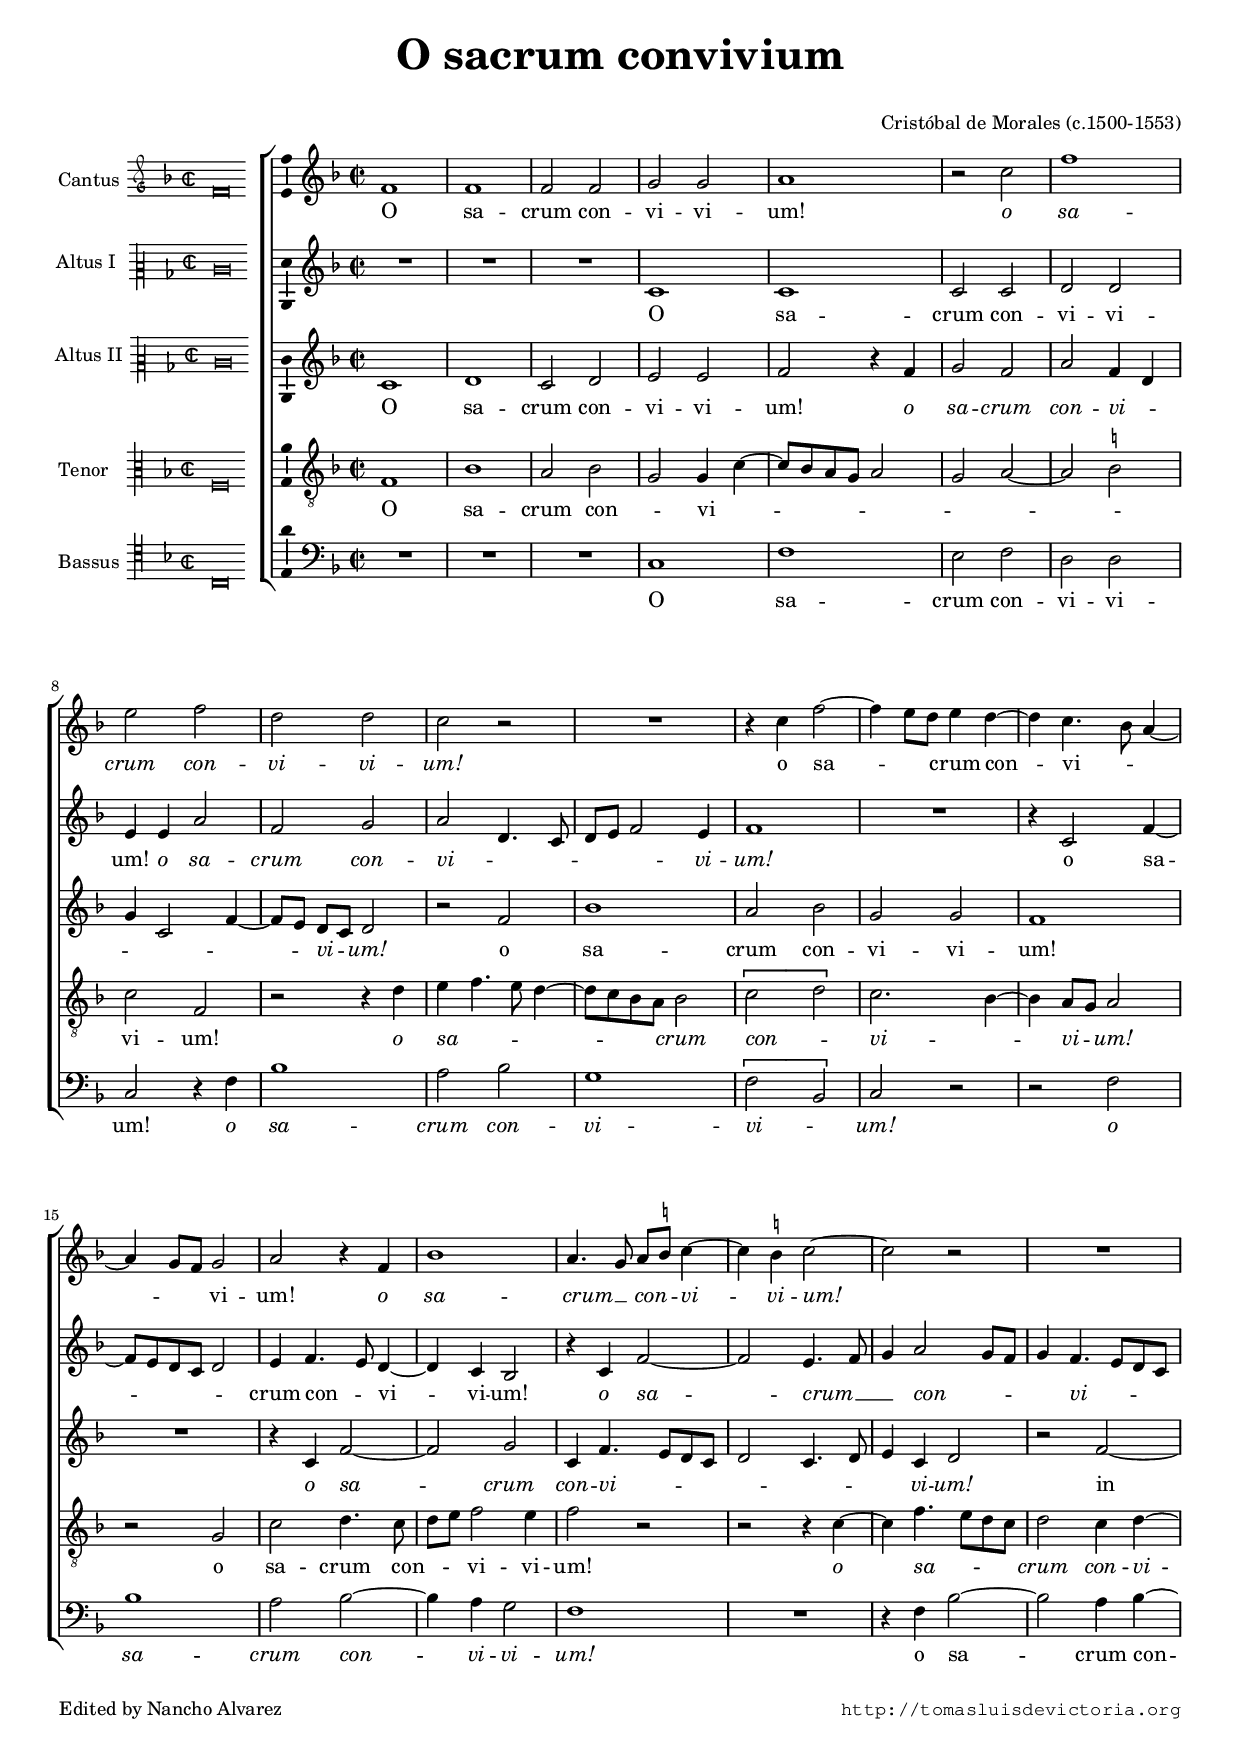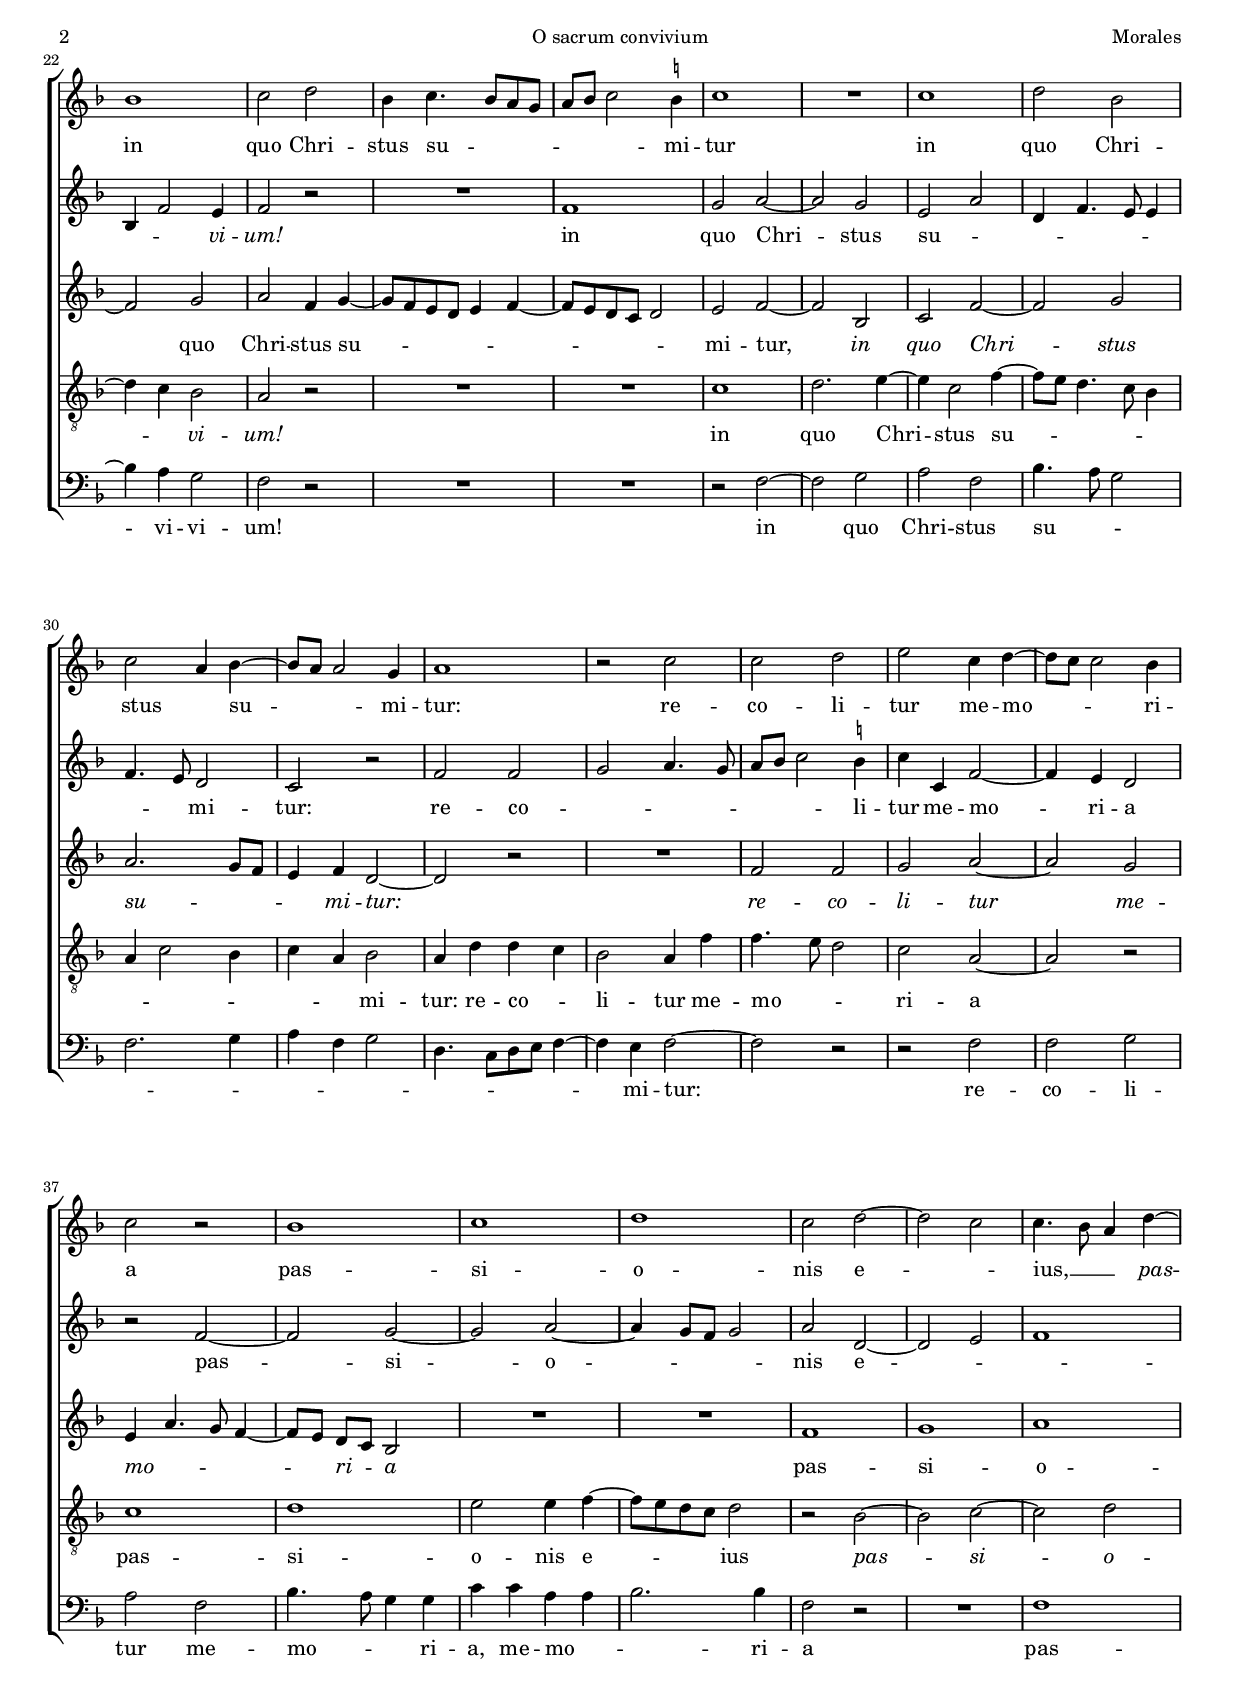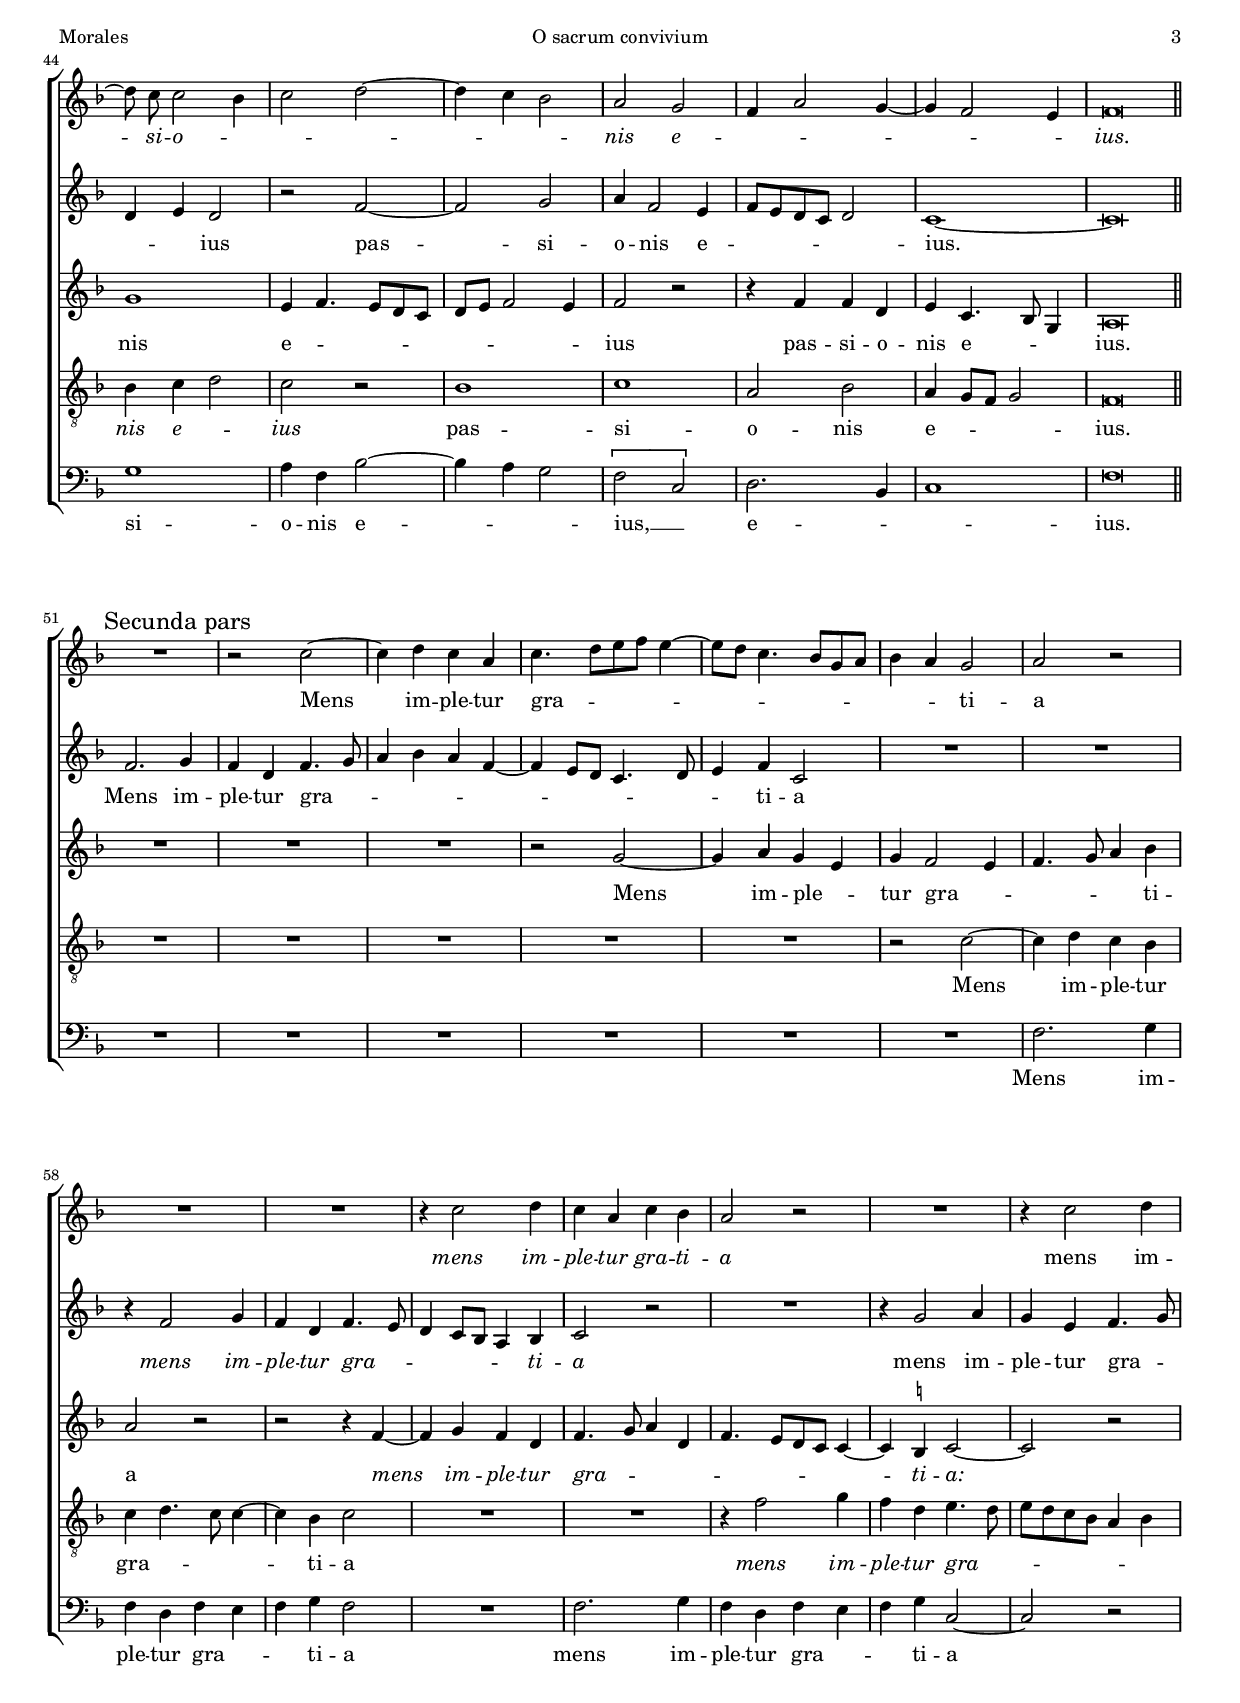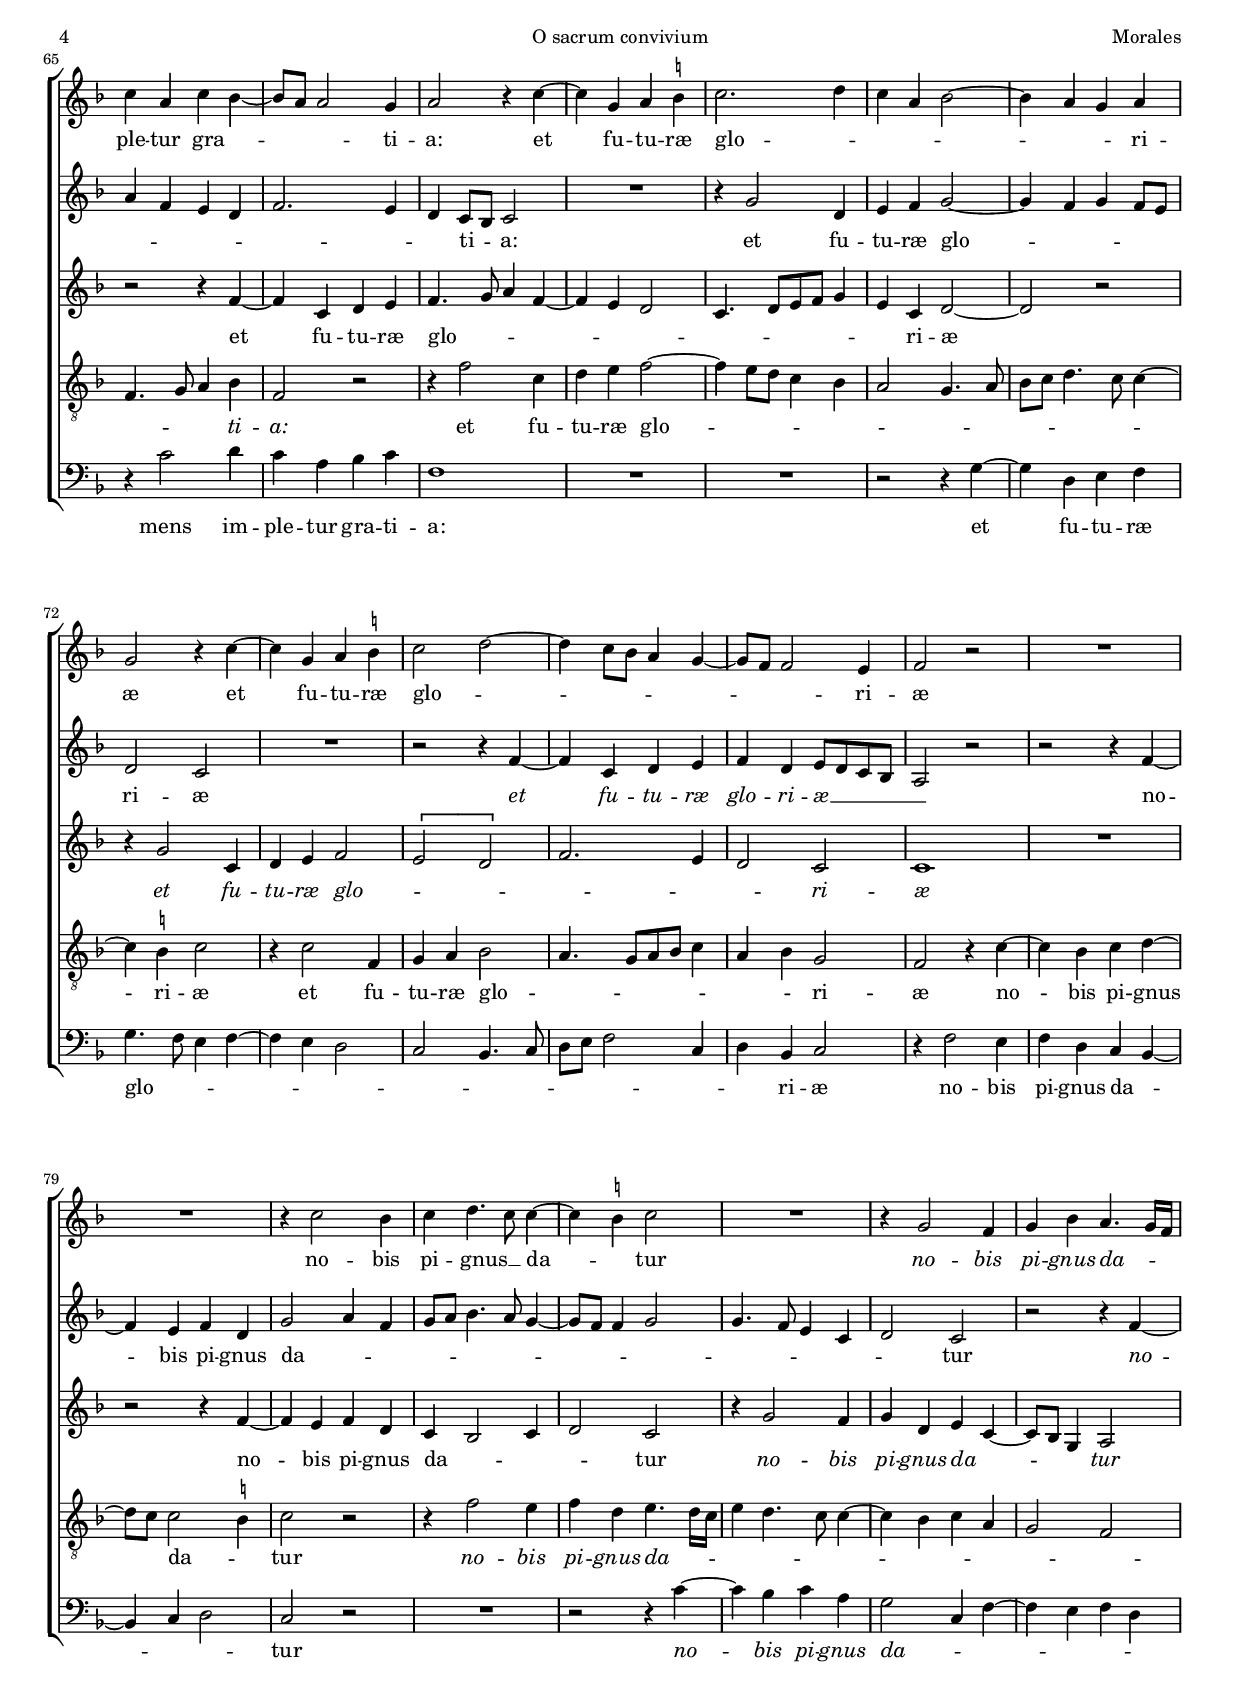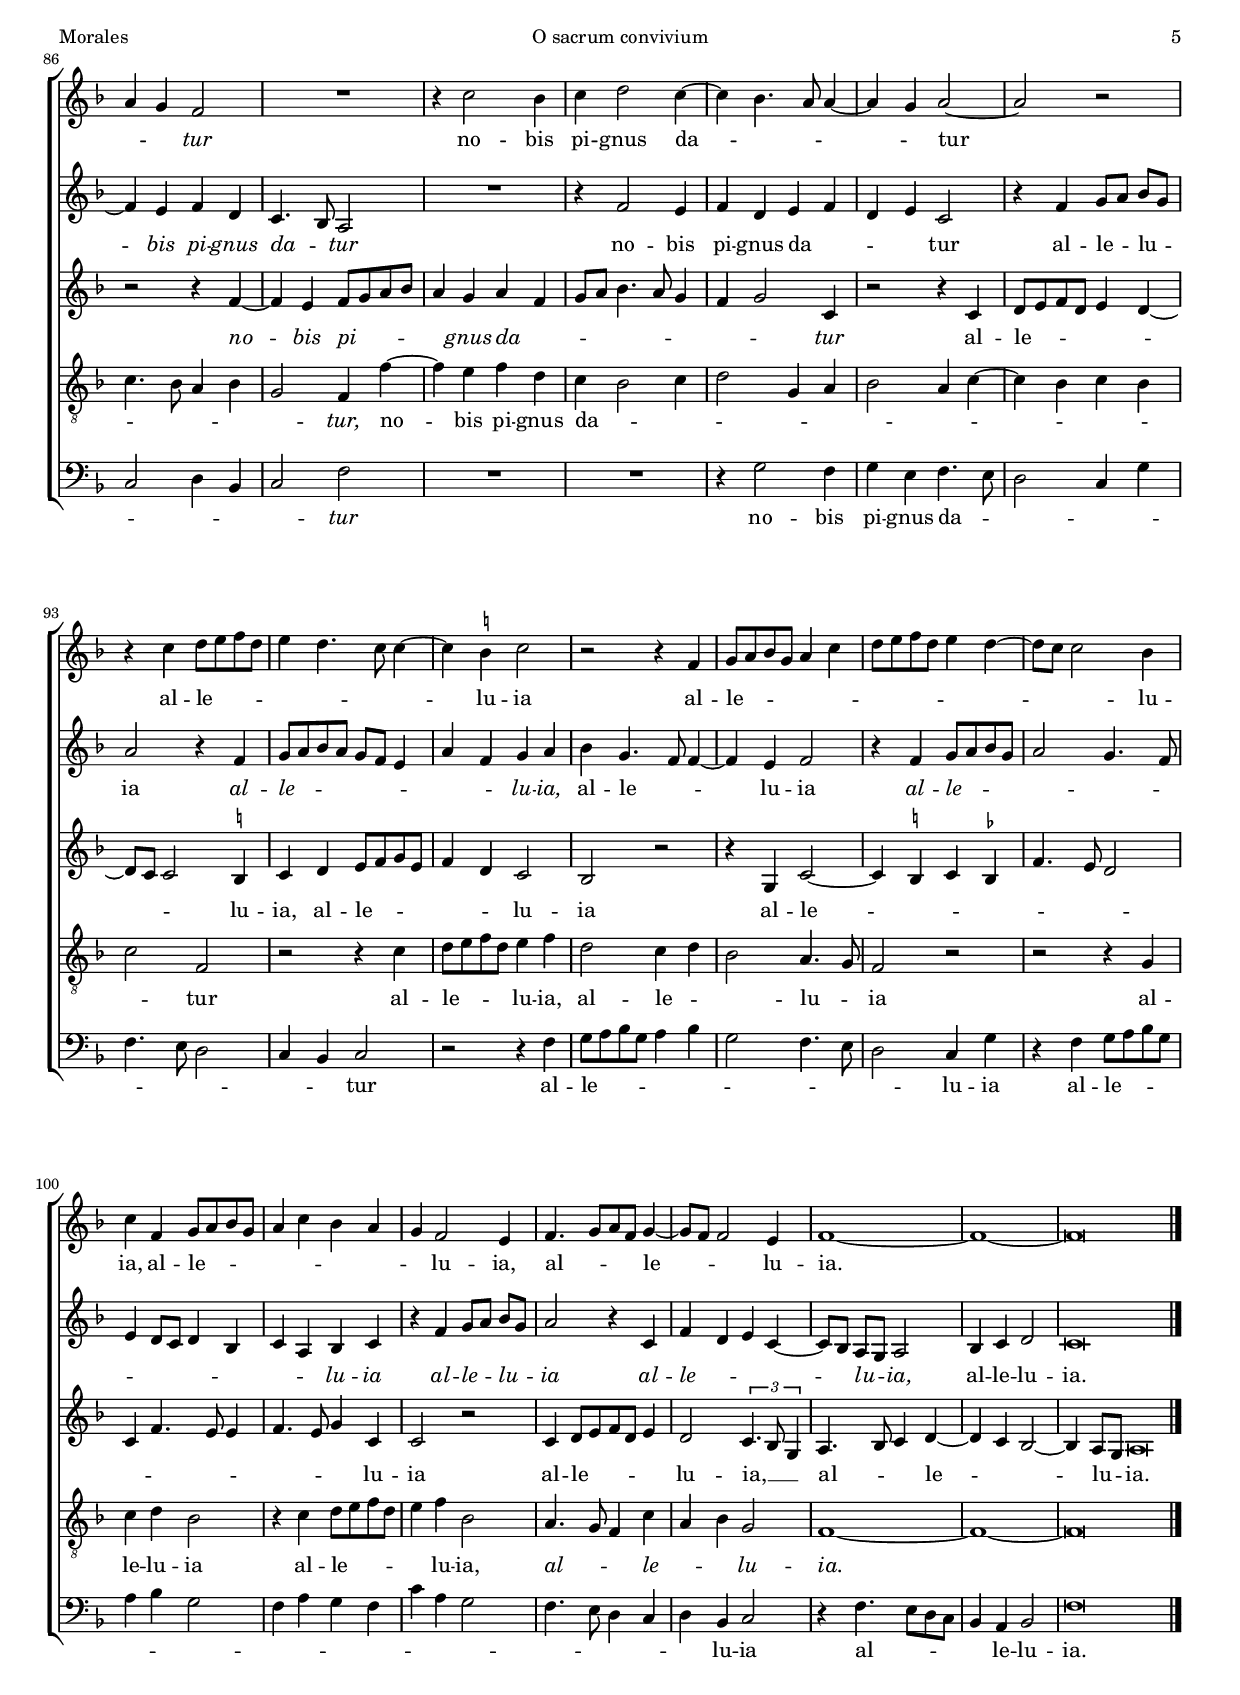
\version "2.22.0"

#(set-default-paper-size "a4")
#(set-global-staff-size 16.4)
#(ly:set-option 'point-and-click #f)
%mobile -s15.0 -i3.2

italicas=\override LyricText.font-shape = #'italic
rectas=\override LyricText.font-shape = #'upright
ss=\once \set suggestAccidentals = ##t
incipitwidth = 20
mtempo={\tempo 4 = 100}
mtempob={\tempo 4 = 50}
mt=#(define-music-function (offset) (number?) ; move lyric text
      #{ \once \override LyricText.X-offset = -$offset #})

htitle="O sacrum convivium"
hcomposer="Morales"

\header {
	title=\markup{\fontsize #3 "O sacrum convivium"}
	subtitle="  "
%	subsubtitle=\markup{\null \vspace #2 }
	composer="Cristóbal de Morales (c.1500-1553)"
        pdfauthor=\composer
	%opus="(-)"
	poet=\markup{}
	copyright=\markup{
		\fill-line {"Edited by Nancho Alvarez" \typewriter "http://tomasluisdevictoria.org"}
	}
%	tagline=""
}


global={\key f \major \time 2/2  \skip 1*50 \bar "||" \break
        \mark \markup{"Secunda pars"}
	\skip 1*57 \bar "|."
}

cantus={
	f'1
	f'
	f'2 f'
	g' g'
%5
	a'1
	r2 c''
	f''1
	e''2 f''
	d'' d''
%10
	c'' r
	R1*4/4
	r4 c'' f''2 ~
	f''4 e''8 d'' e''4 d'' ~
	d'' c''4. bes'8 a'4 ~
%15
	a' g'8 f' g'2
	a' r4 f'
	bes'1
	a'4. g'8 a' \ss b' c''4 ~
	c'' \ss b' c''2 ~
%20
	c'' r
	R1*4/4
	bes'1
	c''2 d''
	bes'4 c''4. bes'8 a' g'
%25
	a' bes' c''2 \ss b'4
	c''1
	R1*4/4
	c''1
	d''2 bes'
%30
	c'' a'4 bes' ~
	bes'8 a' a'2 g'4
	a'1
	r2 c''
	c'' d''
%35
	e'' c''4 d'' ~
	d''8 c'' c''2 bes'4
	c''2 r
	bes'1
	c''
%40
	d''
	c''2 d'' ~
	d'' c''
	c''4. bes'8 a'4 d'' ~
	\set Staff.autoBeaming = ##f
	d''8 c'' c''2 bes'4
	\set Staff.autoBeaming = ##t
%45
	c''2 d'' ~
	d''4 c'' bes'2
	a' g'
	f'4 a'2 g'4 ~
	g' f'2 e'4
%50
	f'\breve*1/2
	R1
	r2 c'' ~
	c''4 d'' c'' a'
	c''4.  d''8[ e'' f''] e''4 ~
%55
	e''8 d'' c''4. bes'8 g' a'
	bes'4 a' g'2
	a' r
	R1*4/4
	R1*4/4
%60
	r4 c''2 d''4
	c'' a' c'' bes'
	a'2 r
	R1*4/4
	r4 c''2 d''4
%65
	c'' a' c'' bes' ~
	bes'8 a' a'2 g'4
	a'2 r4 c'' ~
	c'' g' a' \ss b'
	c''2. d''4 |
%70
	c'' a' bes'2 ~
	bes'4 a' g' a'
	g'2 r4 c'' ~
	c'' g' a' \ss b'
	c''2 d'' ~
%75
	d''4 c''8 bes' a'4 g' ~
	g'8 f' f'2 e'4 
	f'2 r
	R1*4/4
	R1*4/4
%80
	r4 c''2 bes'4
	c'' d''4. c''8 c''4 ~
	c'' \ss b' c''2
	R1*4/4
	r4 g'2 f'4
%85
	g' bes' a'4. g'16 f'
	a'4 g' f'2
	R1*4/4
	r4 c''2 bes'4 |
	c'' d''2 c''4 ~
%90
	c'' bes'4. a'8 a'4 ~
	a' g' a'2 ~
	a' r
	r4 c'' d''8 e'' f'' d''
	e''4 d''4. c''8 c''4 ~
%95
	c'' \ss b' c''2
	r r4 f'
	g'8 a' bes' g' a'4 c''
	d''8 e'' f'' d'' e''4 d'' ~
	d''8 c'' c''2 bes'4
%100
	c'' f' g'8 a' bes' g'
	a'4 c'' bes' a'
	g' f'2 e'4
	f'4.  g'8[ a' f'] g'4 ~
	g'8 f' f'2 e'4
%105
	f'1 ~
	f' ~
	f'\breve*1/2
}

altus={
	R1*4/4
	R1*4/4
	R1*4/4
	c'1
%5
	c'
	c'2 c'
	d' d'
	e'4 e' a'2
	f' g'
%10
	a' d'4. c'8
	d' e' f'2 e'4
	f'1
	R1*4/4
	r4 c'2 f'4 ~
%15
	f'8 e' d' c' d'2
	e'4 f'4. e'8 d'4 ~
	d' c' bes2
	r4 c' f'2 ~
	f' e'4. f'8
%20
	g'4 a'2 g'8 f'
	g'4 f'4. e'8 d' c'
	bes4 f'2 e'4
	f'2 r
	R1*4/4
%25
	f'1
	g'2 a' ~
	a' g'
	e' a'
	d'4 f'4. e'8 e'4
%30
	f'4. e'8 d'2
	c' r
	f' f'
	g' a'4. g'8
	a' bes' c''2 \ss b'4
%35
	c'' c' f'2 ~
	f'4 e' d'2
	r f' ~
	f' g' ~
	g' a' ~
%40
	a'4 g'8 f' g'2
	a' d' ~
	d' e'
	f'1
	d'4 e' d'2
%45
	r f' ~
	f' g'
	a'4 f'2 e'4
	f'8 e' d' c' d'2
	c'1 ~
%50
	c'\breve*1/2
	f'2. g'4
	f' d' f'4. g'8
	a'4 bes' a' f' ~
	f' e'8 d' c'4. d'8
%55
	e'4 f' c'2
	R1*4/4
	R1*4/4
	r4 f'2 g'4
	f' d' f'4. e'8
%60
	d'4 c'8 bes a4 bes
	c'2 r
	R1*4/4
	r4 g'2 a'4
	g' e' f'4. g'8
%65
	a'4 f' e' d'
	f'2. e'4
	d' c'8 bes c'2
	R1*4/4
	r4 g'2 d'4
%70
	e' f' g'2 ~
	g'4 f' g' f'8 e'
	d'2 c'
	R1*4/4
	r2 r4 f' ~
%75
	f' c' d' e'
	f' d' e'8 d' c' bes
	a2 r
	r r4 f' ~
	f' e' f' d'
%80
	g'2 a'4 f'
	g'8 a' bes'4. a'8 g'4 ~
	g'8 f' f'4 g'2
	g'4. f'8 e'4 c'
	d'2 c'
%85
	r r4 f' ~
	f' e' f' d'
	c'4. bes8 a2
	R1*4/4
	r4 f'2 e'4
%90
	f' d' e' f'
	d' e' c'2
	r4 f'  g'8[ a']  bes'[ g']
	a'2 r4 f'
	g'8 a' bes' a' g' f' e'4
%95
	a' f' g' a'
	bes' g'4. f'8 f'4 ~
	f' e' f'2
	r4 f' g'8 a' bes' g'
	a'2 g'4. f'8
%100
	e'4 d'8 c' d'4 bes
	c' a bes c'
	r f'  g'8[ a']  bes'[ g']
	a'2 r4 c'
	f' d' e' c' ~
%105
	 c'8[ bes]  a[ g] a2
	bes4 c' d'2
	c'\breve*1/2
}

altusdos={
	c'1
	d'
	c'2 d'
	e' e'
%5
	f' r4 f'
	g'2 f'
	a' f'4 d'
	g' c'2 f'4 ~
	 f'8[ e']  d'[ c'] d'2
%10
	r f'
	bes'1
	a'2 bes'
	g' g'
	f'1
%15
	R1*4/4
	r4 c' f'2 ~
	f' g'
	c'4 f'4. e'8 d' c'
	d'2 c'4. d'8
%20
	e'4 c' d'2
	r f' ~
	f' g'
	a' f'4 g' ~
	g'8 f' e' d' e'4 f' ~
%25
	f'8 e' d' c' d'2
	e' f' ~
	f' bes
	c' f' ~
	f' g'
%30
	a'2. g'8 f'
	e'4 f' d'2 ~
	d' r
	R1*4/4
	f'2 f'
%35
	g' a' ~
	a' g'
	e'4 a'4. g'8 f'4 ~
	 f'8[ e']  d'[ c'] bes2
	R1*4/4
%40
	R1*4/4
	f'1
	g'
	a'
	g'
%45
	e'4 f'4. e'8 d' c'
	d' e' f'2 e'4
	f'2 r
	r4 f' f' d'
	e' c'4. bes8 g4
%50
	a\breve*1/2
	R1*4/4
	R1*4/4
	R1*4/4
	r2 g' ~
%55
	g'4 a' g' e'
	g' f'2 e'4
	f'4. g'8 a'4 bes'
	a'2 r
	r r4 f' ~
%60
	f' g' f' d'
	f'4. g'8 a'4 d'
	f'4.  e'8[ d' c'] c'4 ~
	c' \ss b c'2 ~
	c' r
%65
	r r4 f' ~
	f' c' d' e'
	f'4. g'8 a'4 f' ~
	f' e' d'2
	c'4.  d'8[ e' f'] g'4
%70
	e' c' d'2 ~
	d' r
	r4 g'2 c'4
	d' e' f'2
	\[e' d'\]
%75
	f'2. e'4
	d'2 c'
	c'1
	R1*4/4
	r2 r4 f' ~
%80
	f' e' f' d'
	c' bes2 c'4
	d'2 c'
	r4 g'2 f'4
	g' d' e' c' ~
%85
	c'8 bes g4 a2
	r r4 f' ~
	f' e' f'8 g' a' bes'
	a'4 g' a' f'
	g'8 a' bes'4. a'8 g'4
%90
	f' g'2 c'4
	r2 r4 c'
	d'8 e' f' d' e'4 d' ~
	d'8 c' c'2 \ss b4
	c' d' e'8 f' g' e'
%95
	f'4 d' c'2
	bes r
	r4 g c'2 ~
	c'4 \ss b c' \ss bes
	f'4. e'8 d'2
%100
	c'4 f'4. e'8 e'4
	f'4. e'8 g'4 c'
	c'2 r
	c'4  d'8[ e' f' d'] e'4
	d'2 \times 2/3{c'4. bes8 g4}
%105
	a4. bes8 c'4 d' ~
	d' c' bes2 ~
	bes4 a8 g \mtempob a\breve*1/4
}

tenor={
	f1
	bes
	a2 bes
	g g4 c' ~
%5
	c'8 bes a g a2
	g a ~
	a \ss b
	c' f
	r r4 d'
%10
	e' f'4. e'8 d'4 ~
	d'8 c' bes a bes2
	\[c' d'\]
	c'2. bes4 ~
	bes a8 g a2
%15
	r g
	c' d'4. c'8
	d' e' f'2 e'4
	f'2 r
	r r4 c' ~
%20
	c' f'4. e'8 d' c'
	d'2 c'4 d' ~
	d' c' bes2
	a r
	R1*4/4
%25
	R1*4/4
	c'1
	d'2. e'4 ~
	e' c'2 f'4 ~
	f'8 e' d'4. c'8 bes4
%30
	a c'2 bes4
	c' a bes2
	a4 d' d' c'
	bes2 a4 f'
	f'4. e'8 d'2
%35
	c' a ~
	a r
	c'1
	d'
	e'2 e'4 f' ~
%40
	f'8 e' d' c' d'2
	r bes ~
	bes c' ~
	c' d'
	bes4 c' d'2
%45
	c' r
	bes1
	c'
	a2 bes
	a4 g8 f g2
%50
	f\breve*1/2
	R1*4/4
	R1*4/4
	R1*4/4
	R1*4/4
%55
	R1*4/4
	r2 c' ~
	c'4 d' c' bes
	c' d'4. c'8 c'4 ~
	c' bes c'2
%60
	R1*4/4
	R1*4/4
	r4 f'2 g'4
	f' d' e'4. d'8
	e' d' c' bes a4 bes
%65
	f4. g8 a4 bes
	f2 r
	r4 f'2 c'4
	d' e' f'2 ~
	f'4 e'8 d' c'4 bes
%70
	a2 g4. a8
	bes c' d'4. c'8 c'4 ~
	c' \ss b c'2
	r4 c'2 f4
	g a bes2
%75
	a4.  g8[ a bes] c'4
	a bes g2
	f r4 c' ~
	c' bes c' d' ~
	d'8 c' c'2 \ss b4
%80
	c'2 r
	r4 f'2 e'4
	f' d' e'4. d'16 c'
	e'4 d'4. c'8 c'4 ~
	c' bes c' a
%85
	g2 f
	c'4. bes8 a4 bes
	g2 f4 f' ~
	f' e' f' d'
	c' bes2 c'4
%90
	d'2 g4 a
	bes2 a4 c' ~
	c' bes c' bes
	c'2 f
	r r4 c'
%95
	d'8 e' f' d' e'4 f'
	d'2 c'4 d'
	bes2 a4. g8
	f2 r
	r r4 g
%100
	c' d' bes2
	r4 c' d'8 e' f' d'
	e'4 f' bes2
	a4. g8 f4 c'
	a bes g2
%105
	f1 ~
	f ~
	f\breve*1/2
}

bassus={
	R1*4/4
	R1*4/4
	R1*4/4
	c1
%5
	f
	e2 f
	d d
	c r4 f
	bes1
%10
	a2 bes
	g1
	\[f2 bes,\]
	c r
	r f
%15
	bes1
	a2 bes ~
	bes4 a g2
	f1
	R1*4/4
%20
	r4 f bes2 ~
	bes a4 bes ~
	bes a g2
	f r
	R1*4/4
%25
	R1*4/4
	r2 f ~
	f g
	a f
	bes4. a8 g2
%30
	f2. g4
	a f g2
	d4.  c8[ d e] f4 ~
	f e f2 ~
	f r
%35
	r f
	f g
	a f
	bes4. a8 g4 g
	c' c' a a
%40
	bes2. bes4
	f2 r
	R1*4/4
	f1
	g
%45
	a4 f bes2 ~
	bes4 a g2
	\[f c\]
	d2. bes,4
	c1
%50
	f\breve*1/2
	R1*4/4
	R1*4/4
	R1*4/4
	R1*4/4
%55
	R1*4/4
	R1*4/4
	f2. g4
	f d f e
	f g f2
%60
	R1*4/4
	f2. g4
	f d f e
	f g c2 ~
	c r
%65
	r4 c'2 d'4
	c' a bes c'
	f1
	R1*4/4
	R1*4/4
%70
	r2 r4 g ~
	g d e f
	g4. f8 e4 f ~
	f e d2
	c bes,4. c8
%75
	d e f2 c4
	d bes, c2
	r4 f2 e4
	f d c bes, ~
	bes, c d2
%80
	c r
	R1*4/4
	r2 r4 c' ~
	c' bes c' a
	g2 c4 f ~ |
%85
	f e f d |
	c2 d4 bes, |
	c2 f |
	R1*4/4 |
	R1*4/4
%90
	r4 g2 f4
	g e f4. e8
	d2 c4 g
	f4. e8 d2
	c4 bes, c2
%95
	r r4 f
	g8 a bes g a4 bes
	g2 f4. e8
	d2 c4 g
	r f g8 a bes g
%100
	a4 bes g2
	f4 a g f
	c' a g2
	f4. e8 d4 c
	d bes, c2
%105
	r4 f4. e8 d c
	bes,4 a, bes,2
	f\breve*1/2
}

textocantus=\lyricmode{
O sa -- crum con -- vi -- vi -- um!
\italicas
o sa -- crum con -- vi -- vi -- um!
\rectas
o sa -- _ _ _ crum con -- _ vi -- _ _ _ _ _ vi -- um!
\italicas
o sa -- \mt #.5 crum __ _ \mt #.3 con -- _ vi -- _ vi -- um! _  
\rectas
in quo Chri -- stus su -- _ _ _ _ _ _ mi -- tur
in quo Chri -- \mt #.5 stus _ su -- _ _ _ mi -- tur:
re -- co -- li -- tur me -- mo -- _ _ _ ri -- a
pas -- si -- o -- nis e -- _ _ ius, __ _ _ 
\italicas
\mt #.5 pas -- _ si -- o -- _ _ _ _ _ _ nis e -- _ _ _ _ _ _ ius. 
\rectas
Mens _ im -- ple -- tur gra -- _ _ _ _ _ _ _ _ _ _ _ _ ti -- a
\italicas
mens im -- ple -- tur gra -- ti -- a 
\rectas
mens im -- ple -- tur \mt #.7 gra -- _ _ _ _ ti -- a:
et _ fu -- tu -- ræ glo -- _ _ _ _ _ _ _ ri -- æ 
et _ fu -- tu -- ræ glo -- _ _ _ _ _ _ _ _ _ ri -- æ
no -- bis pi -- \mt #.8 gnus __ _ da -- _ _ tur
\italicas
no -- bis pi -- gnus da -- _ _ _ _ tur 
\rectas
no -- bis pi -- gnus da -- _ _ _ _ _ _ tur _
al -- le -- _ _ _ _ _ _ _ _ lu -- ia
al -- le -- _ _ _ _ _ _ _ _ _ _ _ _ _ _ lu -- ia,
al -- le -- _ _ _ _ _ _ _ _ lu -- ia,
al -- _ _ _ le -- _ _ _ lu -- ia. _ _ 
}

textoaltus=\lyricmode{
O sa -- crum con -- vi -- vi -- um!
\italicas
o sa -- crum con -- vi -- _ _ _ _ _ vi -- um! 
\rectas
o sa -- _ _ _ _ _ crum con -- _ vi -- _ vi -- um!
\italicas
o sa -- _ crum __ _ _ con -- _ _ _ vi -- _ _ _ _ _ vi -- um! 
\rectas
in quo Chri -- _ stus su -- _ _ _ _ _ _ _ mi -- tur:
re -- co -- _ _ _ _ _ _ li -- tur me -- mo -- _ ri -- a
pas -- _ si -- _ o -- _ _ _ _ nis e -- _ _ _ _ _ ius
pas -- _ si -- o -- nis e -- _ _ _ _ _ ius. _
Mens im -- ple -- tur gra -- _ _ _ _ _ _ _ _ _ _ _ ti -- a
\italicas
mens im -- ple -- tur gra -- _ _ _ _ _ ti -- a 
\rectas
mens im -- ple -- tur gra -- _ _ _ _ _ _ _ _ ti -- _ a:
et fu -- tu -- ræ glo -- _ _ _ _ _ ri -- æ
\italicas
et _ fu -- tu -- ræ  glo -- ri -- æ __ _ _ _ _ 
\rectas
no -- _ bis pi -- gnus da -- _ _ _ _ _ _ _ _ _ _ _ _ _ _ _ _ tur
\italicas
no -- _ bis pi -- gnus da -- _ tur 
\rectas
no -- bis pi -- gnus da -- _ _ _ tur
al -- le -- _ lu -- _ ia
\italicas
al -- le -- _ _ _ _ _ _ _ _ lu -- ia, 
\rectas
al -- le -- _ _ _ lu -- ia
\italicas
al -- le -- _ _ _ _ _ _ _ _ _ _ _ _ _ lu -- ia
al -- le -- _ lu -- _ ia 
al -- le -- _ _ _ _ _ lu -- _ ia, 
\rectas
al -- le -- lu -- ia.
}

textoaltusdos=\lyricmode{
O sa -- crum con -- vi -- vi -- um!
\italicas
o sa -- crum con -- vi -- _ _ _ _ _ _ vi -- _ um! 
\rectas
o sa -- crum con -- vi -- vi -- um!
\italicas
o sa -- _ crum con -- vi -- _ _ _ _ _ _ _ vi -- um! 
\rectas
in _ quo Chri -- stus su -- _ _ _ _ _ _ _ _ _ _ _ mi -- tur, _
\italicas
in quo Chri -- _ stus su -- _ _ _ mi -- tur: _ 
re -- co -- li -- tur _ me -- mo -- _ _ _ _ _ ri -- _ a 
\rectas
pas -- si -- o -- nis e -- _ _ _ _ _ _ _ _ ius
pas -- si -- o -- nis e -- _ _ ius. 
Mens _ im -- ple -- _ tur gra -- _ _ _ _ ti -- a
\italicas
mens _ im -- ple -- tur gra -- _ _ _ _ _ _ _ _ _ ti -- a: _
\rectas
et _ fu -- tu -- ræ glo -- _ _ _ _ _ _ _ _ _ _ _ _ ri -- æ _
\italicas
et fu -- tu -- ræ  glo -- _ _ _ _ _ ri -- æ  
\rectas
no -- _ bis pi -- gnus da -- _ _ _ tur
\italicas
no -- bis pi -- gnus da -- _ _ _ _ tur 
no -- _ bis pi -- _ _ _ _ gnus da -- _ _ _ _ _ _ _ _ tur 
\rectas
al -- le -- _ _ _ _ _ _ _ _ lu -- ia,
al -- le -- _ _ _ _ _ lu -- ia
al -- le -- _ _ _ _ _ _ _ _ _ _ _ _ _ _ lu -- ia
al -- le -- _ _ _ _ lu -- ia, __ _ _ 
al -- _ _ le -- _ _ _ _ lu -- _ ia. 

}

textotenor=\lyricmode{
O sa -- crum \mt #.5 con -- _ vi -- _ _ _ _ _ _ _ _ _ _ vi -- um!
\italicas
o sa -- _ _ _ _ _ _ _ crum con -- _ vi -- _ _ vi -- _ um! 
\rectas
o sa -- crum \mt #.3 con -- _ _ vi -- vi -- um!
\italicas
o _ sa -- _ _ _ crum con -- vi -- _ _ vi -- um! 
\rectas
in quo Chri -- _ stus su -- _ _ _ _ _ _ _ _ _ _ mi -- tur:
re -- co -- _ li -- tur me -- mo -- _ _ ri -- a _ 
pas -- si -- o -- nis e -- _ _ _ _ ius
\italicas
pas -- _ si -- _ o -- nis e -- _ ius 
\rectas
pas -- si -- o -- nis e -- _ _ _ ius.
\mt #1 Mens _ im -- ple -- tur \mt #1 gra -- _ _ _ _ ti -- a
\italicas
mens im -- ple -- tur gra -- _ _ _ _ _ _ _ _ _ _ ti -- a: 
\rectas
et fu -- tu -- ræ glo -- _ _ _ _ _ _ _ _ _ _ _ _ _ _ ri -- æ 
et fu -- tu -- ræ glo -- _ _ _ _ _ _ _ ri -- æ
no -- _ bis pi -- \mt #1 gnus _ _ da -- _ tur
\italicas
no -- bis pi -- gnus da -- _ _ _ _ _ _ _ _ _ _ _ _ _ _ _ _ _ tur, 
\rectas
no -- _ bis pi -- gnus da -- _ _ _ _ _ _ _ _ _ _ _ _ _ tur
al -- le -- _ _ _ lu -- ia,
al -- le -- _ _ lu -- _ ia
al -- le -- lu -- ia
al -- le -- _ _ _ _ lu -- ia,
\italicas
al -- _ _ le -- _ _ lu -- ia. _ _ 
}


textobassus=\lyricmode{
O sa -- crum con -- vi -- vi -- um!
\italicas
o sa -- crum con -- vi -- vi -- _ um! 
o sa -- crum con -- _ vi -- vi -- um! 
\rectas
o sa -- _ crum con -- _ vi -- vi -- um!
in _ quo Chri -- stus su -- _ _ _ _ _ _ _ _ _ _ _ _ _ mi -- tur: _
re -- co -- li -- tur me -- mo -- _ _ ri -- a,
me -- mo -- _ _ ri -- a
pas -- si -- o -- nis e -- _ _ _ ius, __ _
e -- _ _ ius. 
Mens im -- ple -- tur \mt #.3 gra -- _ _ ti -- a
mens im -- ple -- tur \mt #.3 gra -- _ _ ti -- a _
mens im -- ple -- tur gra -- ti -- a:
et _ fu -- tu -- ræ glo -- _ _ _ _ _ _ _ _ _ _ _ _ _ _ ri -- æ 
no -- bis pi -- gnus da -- _ _ _ _ tur
\italicas
no -- _ bis pi -- gnus da -- _ _ _ _ _ _ _ _ _ _ tur 
\rectas
no -- bis pi -- gnus da -- _ _ _ _ _ _ _ _ _ tur
al -- le -- _ _ _ _ _ _ _ _ _ lu -- ia
al -- le -- _ _ _ _ _ _ _ _ _ _ _ _ _ _ _ _ _ _ lu -- ia
al -- _ _ _ _ le -- lu -- ia.
}


incipitcantus=\markup{
	\score{
		{ 
		\set Staff.instrumentName="Cantus "
		\override NoteHead.style = #'neomensural
		\override Staff.TimeSignature.style = #'neomensural
		\cadenzaOn 
		\clef "petrucci-g"
		\key f \major
		\time 2/2
                f'\breve
		} 

	\layout { line-width=\incipitwidth indent = 0 }
	}
}


incipitaltus=\markup{
	\score{
		{ 
		\set Staff.instrumentName="Altus I  "
		\override NoteHead.style = #'neomensural 
		\override Staff.TimeSignature.style = #'neomensural
		\cadenzaOn 
		\clef "petrucci-c2"
		\key f \major
		\time 2/2
                c'\breve
		} 
	\layout { line-width=\incipitwidth indent = 0 }
	}
}


incipitaltusdos=\markup{
	\score{
		{ 
		\set Staff.instrumentName="Altus II "
		\override NoteHead.style = #'neomensural 
		\override Staff.TimeSignature.style = #'neomensural
		\cadenzaOn 
		\clef "petrucci-c2"
		\key f \major
		\time 2/2
                c'\breve
		} 
	\layout { line-width=\incipitwidth indent = 0 }
	}
}


incipittenor=\markup{
	\score{
		{ 
		\set Staff.instrumentName="Tenor   "
		\override NoteHead.style = #'neomensural 
		\override Staff.TimeSignature.style = #'neomensural
		\cadenzaOn 
		\clef "petrucci-c3"
		\key f \major
		\time 2/2
                f\breve
		} 
	\layout { line-width=\incipitwidth indent=0 }
	}
}

incipitbassus=\markup{
	\score{
		{ 
		\set Staff.instrumentName="Bassus "
		\override NoteHead.style = #'neomensural
		\override Staff.TimeSignature.style = #'neomensural
		\cadenzaOn 
		\clef "petrucci-c4"
		\key f \major
		\time 2/2
                c\breve
		} 
	\layout { line-width=\incipitwidth indent = 0 }
	}
}

%\layout {
%       \context {\Voice
%               \remove Ligature_bracket_engraver
%               \consists Mensural_ligature_engraver
%       }
%       line-width=\incipitwidth
%       indent = 0
%}

\score {\transpose c' c'{
\new ChoirStaff<<

	\new Staff <<\global
	\new Voice="v1" {
		\set Staff.instrumentName=\incipitcantus
		\clef "treble"
		\cantus }
	\new Lyrics \lyricsto "v1" {\textocantus }
	>>

	\new Staff <<\global
	\new Voice="v2" {
		\set Staff.instrumentName=\incipitaltus
		\clef "treble"
		\altus }
	\new Lyrics \lyricsto "v2" {\textoaltus }
	>>
	
	\new Staff <<\global
	\new Voice="v5" {
		\set Staff.instrumentName=\incipitaltusdos
		\clef "treble"
		\altusdos }
	\new Lyrics \lyricsto "v5" {\textoaltusdos }
	>>
	
	\new Staff <<\global
	\new Voice="v3" {
		\set Staff.instrumentName=\incipittenor
		\clef "G_8"
		\tenor }
	\new Lyrics \lyricsto "v3" {\textotenor }
	>>

	\new Staff <<\global
	\new Voice="v4" {
		\set Staff.instrumentName=\incipitbassus
		\clef "bass"
		\bassus }
	\new Lyrics \lyricsto "v4" {\textobassus }
	>>
	
>>

	} % transpose

\layout{ 
	\context {\Lyrics 
		\override VerticalAxisGroup.staff-affinity = #UP
		\override VerticalAxisGroup.nonstaff-relatedstaff-spacing =
			#'((basic-distance . 0) (minimum-distance . 0) (padding . 1))
		\override LyricText.font-size = #1.2
		\override LyricHyphen.minimum-distance = #0.5
	}
	\context {\Score 
		tempoHideNote = ##t
		\override BarNumber.padding = #2 
	}
	\context {\Voice 
		melismaBusyProperties = #'()
		%autoBeaming = ##f
	}
	\context {\Staff 
                %\RemoveEmptyStaves
                %\override VerticalAxisGroup.remove-first = ##t
		\override VerticalAxisGroup.staff-staff-spacing =
			#'((basic-distance . 11) (minimum-distance . 0) (padding . 1))
		\consists Ambitus_engraver 
		\override LigatureBracket.padding = #1
	}
}

%\midi { \mtempo }

}


\paper{
	evenHeaderMarkup=\markup  \fill-line { \fromproperty #'page:page-number-string \htitle \hcomposer }
	oddHeaderMarkup= \markup  \fill-line { \on-the-fly #not-first-page \hcomposer \on-the-fly #not-first-page \htitle \on-the-fly #not-first-page \fromproperty #'page:page-number-string }
	%system-count=20
	%page-count = 8
	ragged-last-bottom = ##f
	indent=3.6\cm
	system-system-spacing =
	#'((basic-distance . 20) (minimum-distance . 0) (padding . 5))
	top-system-spacing = % header
	#'((basic-distance . 8) (minimum-distance . 0) (padding . 0))
	last-bottom-spacing = % footer
	#'((basic-distance . 12) (minimum-distance . 0) (padding . 0))
	markup-system-spacing.padding = #1.5
}
